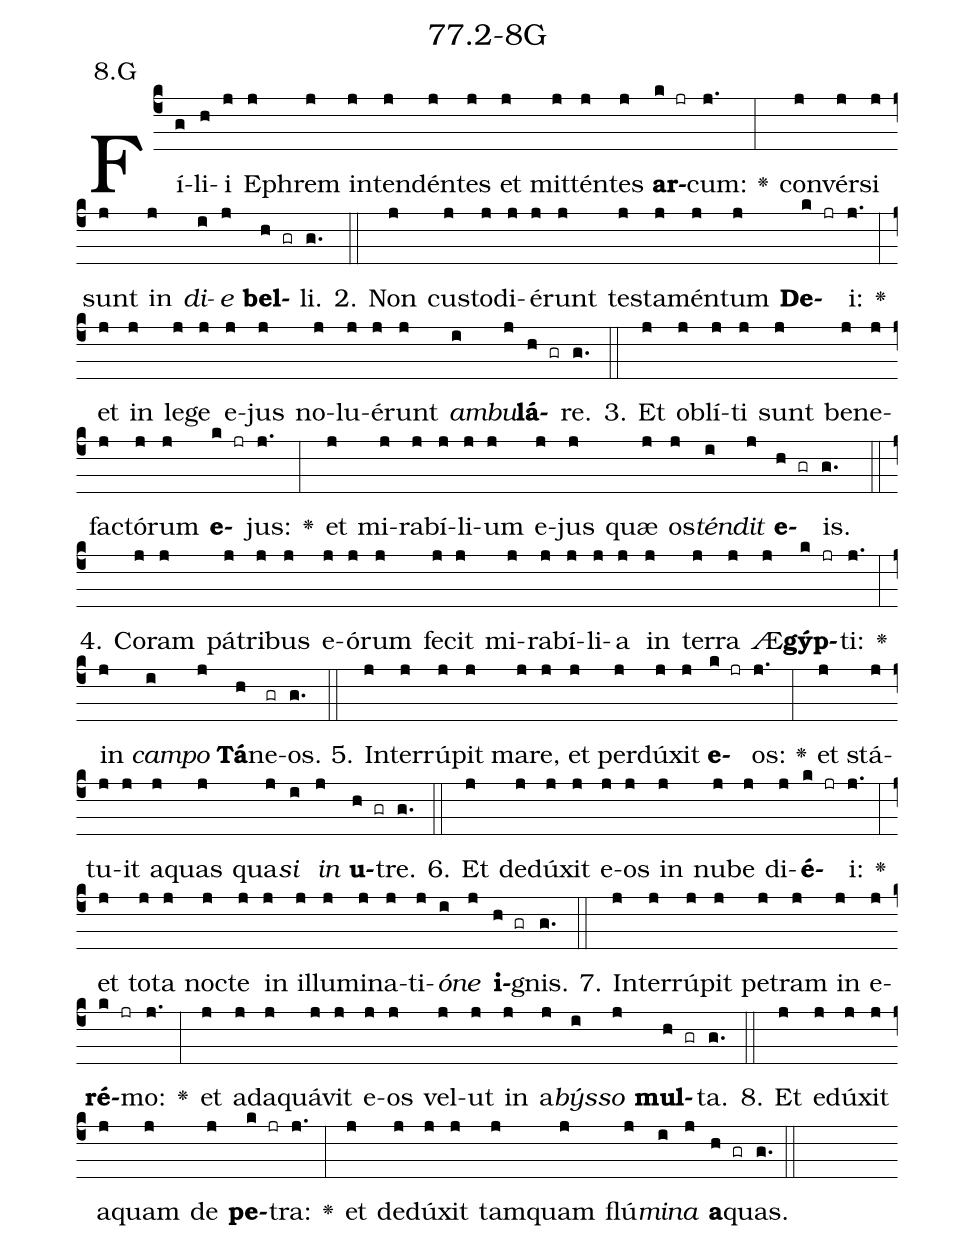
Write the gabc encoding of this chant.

name: 77.2-8G;
annotation: 8.G;
%%
(c4)Fí(g)li(h)i(j) E(j)phrem(j) in(j)ten(j)dén(j)tes(j) et(j) mit(j)tén(j)tes(j) <b>ar</b>(k jr)cum:(j.) <v>\greheightstar</v>(:) con(j)vér(j)si(j) sunt(j) in(j) <i>di</i>(i)<i>e</i>(j) <b>bel</b>(h gr)li.(g.) (::)
2. Non(j) cus(j)to(j)di(j)é(j)runt(j) tes(j)ta(j)mén(j)tum(j) <b>De</b>(k jr)i:(j.) <v>\greheightstar</v>(:) et(j) in(j) le(j)ge(j) e(j)jus(j) no(j)lu(j)é(j)runt(j) <i>am</i>(i)<i>bu</i>(j)<b>lá</b>(h gr)re.(g.) (::)
3. Et(j) ob(j)lí(j)ti(j) sunt(j) be(j)ne(j)fac(j)tó(j)rum(j) <b>e</b>(k jr)jus:(j.) <v>\greheightstar</v>(:) et(j) mi(j)ra(j)bí(j)li(j)um(j) e(j)jus(j) quæ(j) os(j)<i>tén</i>(i)<i>dit</i>(j) <b>e</b>(h gr)is.(g.) (::)
4. Co(j)ram(j) pá(j)tri(j)bus(j) e(j)ó(j)rum(j) fe(j)cit(j) mi(j)ra(j)bí(j)li(j)a(j) in(j) ter(j)ra(j) Æ(j)<b>gýp</b>(k jr)ti:(j.) <v>\greheightstar</v>(:) in(j) <i>cam</i>(i)<i>po</i>(j) <b>Tá</b>(h)ne(gr)os.(g.) (::)
5. In(j)ter(j)rú(j)pit(j) ma(j)re,(j) et(j) per(j)dú(j)xit(j) <b>e</b>(k jr)os:(j.) <v>\greheightstar</v>(:) et(j) stá(j)tu(j)it(j) a(j)quas(j) qua(j)<i>si</i>(i) <i>in</i>(j) <b>u</b>(h gr)tre.(g.) (::)
6. Et(j) de(j)dú(j)xit(j) e(j)os(j) in(j) nu(j)be(j) di(j)<b>é</b>(k jr)i:(j.) <v>\greheightstar</v>(:) et(j) to(j)ta(j) noc(j)te(j) in(j) il(j)lu(j)mi(j)na(j)ti(j)<i>ó</i>(i)<i>ne</i>(j) <b>i</b>(h gr)gnis.(g.) (::)
7. In(j)ter(j)rú(j)pit(j) pe(j)tram(j) in(j) e(j)<b>ré</b>(k jr)mo:(j.) <v>\greheightstar</v>(:) et(j) ad(j)a(j)quá(j)vit(j) e(j)os(j) vel(j)ut(j) in(j) a(j)<i>býs</i>(i)<i>so</i>(j) <b>mul</b>(h gr)ta.(g.) (::)
8. Et(j) e(j)dú(j)xit(j) a(j)quam(j) de(j) <b>pe</b>(k jr)tra:(j.) <v>\greheightstar</v>(:) et(j) de(j)dú(j)xit(j) tam(j)quam(j) flú(j)<i>mi</i>(i)<i>na</i>(j) <b>a</b>(h gr)quas.(g.) (::)
